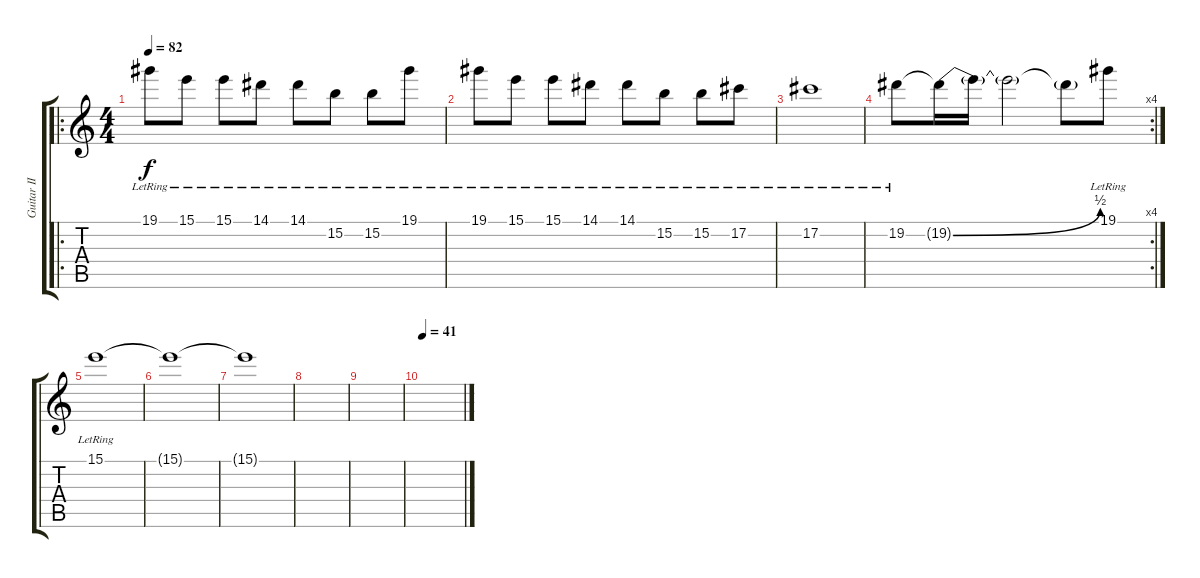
\track ("Guitar II" "Guitar II") {instrument electricguitarjazz}
\staff {score tabs}
\tuning (Db4 Ab3 E3 B2 Gb2 Db2) {hide}
\ro
\ts (4 4)
\tempo 82
\clef g2
\ks c
19.1{lr}.8{dy f} 15.1{lr}.8 15.1{lr}.8 14.1{lr}.8 14.1{lr}.8 15.2{lr}.8 15.2{lr}.8 19.1{lr}.8 |
19.1{lr}.8 15.1{lr}.8 15.1{lr}.8 14.1{lr}.8 14.1{lr}.8 15.2{lr}.8 15.2{lr}.8 17.2{lr}.8 |
17.2{lr}.1 |
\rc 4
19.2{lr}.8 19.2{be (bend 0 0 60 2) t}.16 19.2{t}.16 19.2{t}.2 19.2{t}.8 19.1{lr}.8 |
15.1{lr}.1 |
15.1{t}.1 |
15.1{t}.1 |
|
|
\tempo 41
